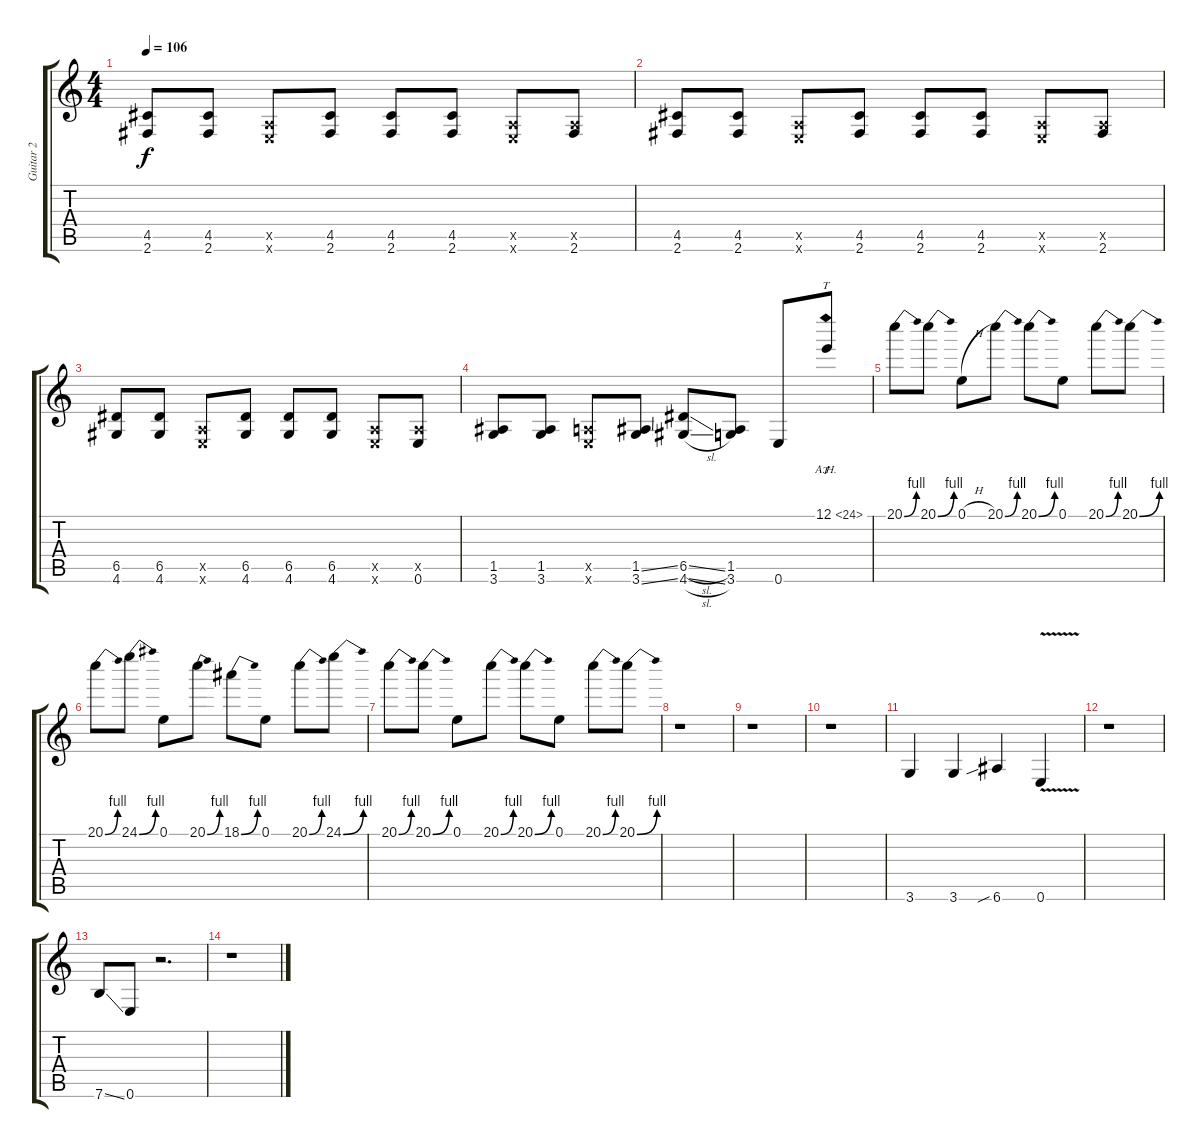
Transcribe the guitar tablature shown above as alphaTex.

\track ("Guitar 2" "Guitar 2") {instrument distortionguitar}
\staff {score tabs}
\tuning (E4 B3 G3 D3 A2 E2) {hide}
\ts (4 4)
\tempo 106
\clef g2
\ks c
(4.5 2.6).8{dy f} (4.5 2.6).8 (0.5{x} 0.6{x}).8 (4.5 2.6).8 (4.5 2.6).8 (4.5 2.6).8 (0.5{x} 0.6{x}).8 (0.5{x} 2.6).8 |
(4.5 2.6).8 (4.5 2.6).8 (0.5{x} 0.6{x}).8 (4.5 2.6).8 (4.5 2.6).8 (4.5 2.6).8 (0.5{x} 0.6{x}).8 (0.5{x} 2.6).8 |
(6.5 4.6).8 (6.5 4.6).8 (0.5{x} 0.6{x}).8 (6.5 4.6).8 (6.5 4.6).8 (6.5 4.6).8 (0.5{x} 0.6{x}).8 (0.5{x} 0.6).8 |
(1.5 3.6).8 (1.5 3.6).8 (0.5{x} 0.6{x}).8 (1.5{ss} 3.6{ss}).8 (6.5{sl} 4.6{sl}).8 (1.5 3.6).8 0.6.8 12.1{ah 12}.8{tt} |
20.1{be (bend 0 0 60 4)}.8 20.1{be (bend 0 0 60 4)}.8 0.1{h}.8 20.1{be (bend 0 0 60 4)}.8 20.1{be (bend 0 0 60 4)}.8 0.1.8 20.1{be (bend 0 0 60 4)}.8 20.1{be (bend 0 0 60 4)}.8 |
20.1{be (bend 0 0 60 4)}.8 24.1{be (bend 0 0 60 4)}.8 0.1.8 20.1{be (bend 0 0 60 4)}.8 18.1{be (bend 0 0 60 4)}.8 0.1.8 20.1{be (bend 0 0 60 4)}.8 24.1{be (bend 0 0 60 4)}.8 |
20.1{be (bend 0 0 60 4)}.8 20.1{be (bend 0 0 60 4)}.8 0.1.8 20.1{be (bend 0 0 60 4)}.8 20.1{be (bend 0 0 60 4)}.8 0.1.8 20.1{be (bend 0 0 60 4)}.8 20.1{be (bend 0 0 60 4)}.8 |
r.1 |
r.1 |
r.1 |
3.6.4 3.6.4 6.6{sib}.4 0.6{v}.4 |
r.1 |
7.6{ss}.8 0.6.8 r.2{d} |
r.1
